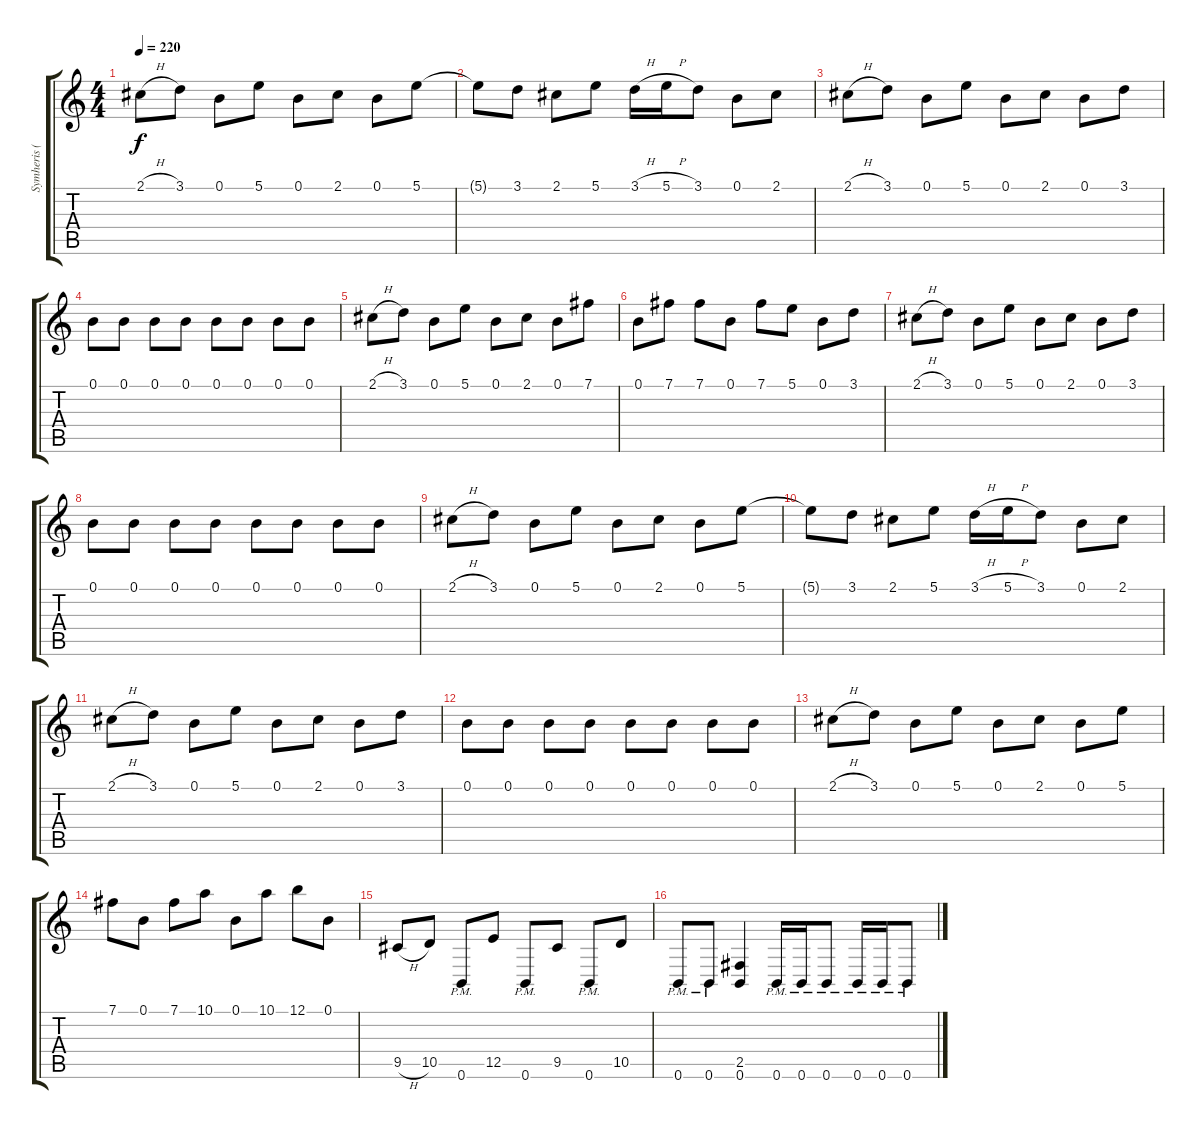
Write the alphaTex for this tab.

\track ("Symheris (Lead)" "Symheris (") {instrument distortionguitar}
\staff {score tabs}
\tuning (B3 Gb3 D3 A2 E2 B1) {hide}
\ts (4 4)
\tempo 220
\clef g2
\ks c
2.1{h}.8{dy f} 3.1.8 0.1.8 5.1.8 0.1.8 2.1.8 0.1.8 5.1.8 |
5.1{t}.8 3.1.8 2.1.8 5.1.8 3.1{h}.16 5.1{h}.16 3.1.8 0.1.8 2.1.8 |
2.1{h}.8 3.1.8 0.1.8 5.1.8 0.1.8 2.1.8 0.1.8 3.1.8 |
0.1.8 0.1.8 0.1.8 0.1.8 0.1.8 0.1.8 0.1.8 0.1.8 |
2.1{h}.8 3.1.8 0.1.8 5.1.8 0.1.8 2.1.8 0.1.8 7.1.8 |
0.1.8 7.1.8 7.1.8 0.1.8 7.1.8 5.1.8 0.1.8 3.1.8 |
2.1{h}.8 3.1.8 0.1.8 5.1.8 0.1.8 2.1.8 0.1.8 3.1.8 |
0.1.8 0.1.8 0.1.8 0.1.8 0.1.8 0.1.8 0.1.8 0.1.8 |
2.1{h}.8 3.1.8 0.1.8 5.1.8 0.1.8 2.1.8 0.1.8 5.1.8 |
5.1{t}.8 3.1.8 2.1.8 5.1.8 3.1{h}.16 5.1{h}.16 3.1.8 0.1.8 2.1.8 |
2.1{h}.8 3.1.8 0.1.8 5.1.8 0.1.8 2.1.8 0.1.8 3.1.8 |
0.1.8 0.1.8 0.1.8 0.1.8 0.1.8 0.1.8 0.1.8 0.1.8 |
2.1{h}.8 3.1.8 0.1.8 5.1.8 0.1.8 2.1.8 0.1.8 5.1.8 |
7.1.8 0.1.8 7.1.8 10.1.8 0.1.8 10.1.8 12.1.8 0.1.8 |
9.5{h}.8 10.5.8 0.6{pm}.8 12.5.8 0.6{pm}.8 9.5.8 0.6{pm}.8 10.5.8 |
0.6{pm}.8 0.6{pm}.8 (2.5 0.6).4 0.6{pm}.16 0.6{pm}.16 0.6{pm}.8 0.6{pm}.16 0.6{pm}.16 0.6{pm}.8
